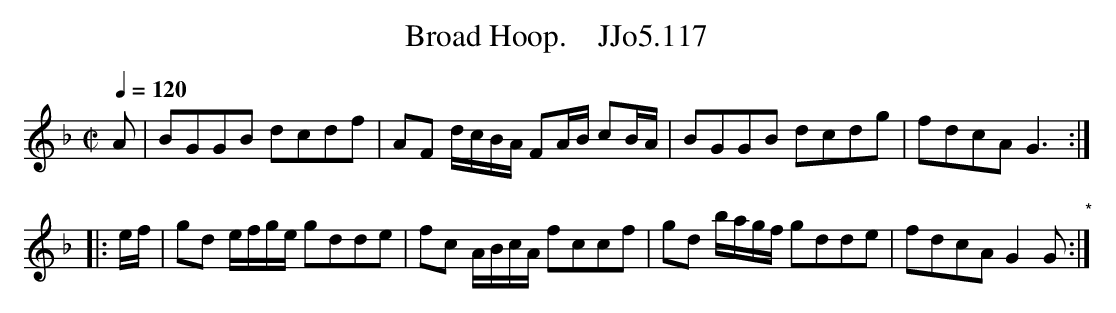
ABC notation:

X:1
T:Broad Hoop.    JJo5.117
Q:1/4=120
M:C|
L:1/8
K:Gdor
A|BGGB dcdf|AF d/c/B/A/ FA/B/ cB/A/|BGGB dcdg|fdcA G3 :|
|: e/f/|gd e/f/g/e/ gdde|fc A/B/c/A/ fccf|gd b/a/g/f/ gdde|fdcA G2G "*":|
